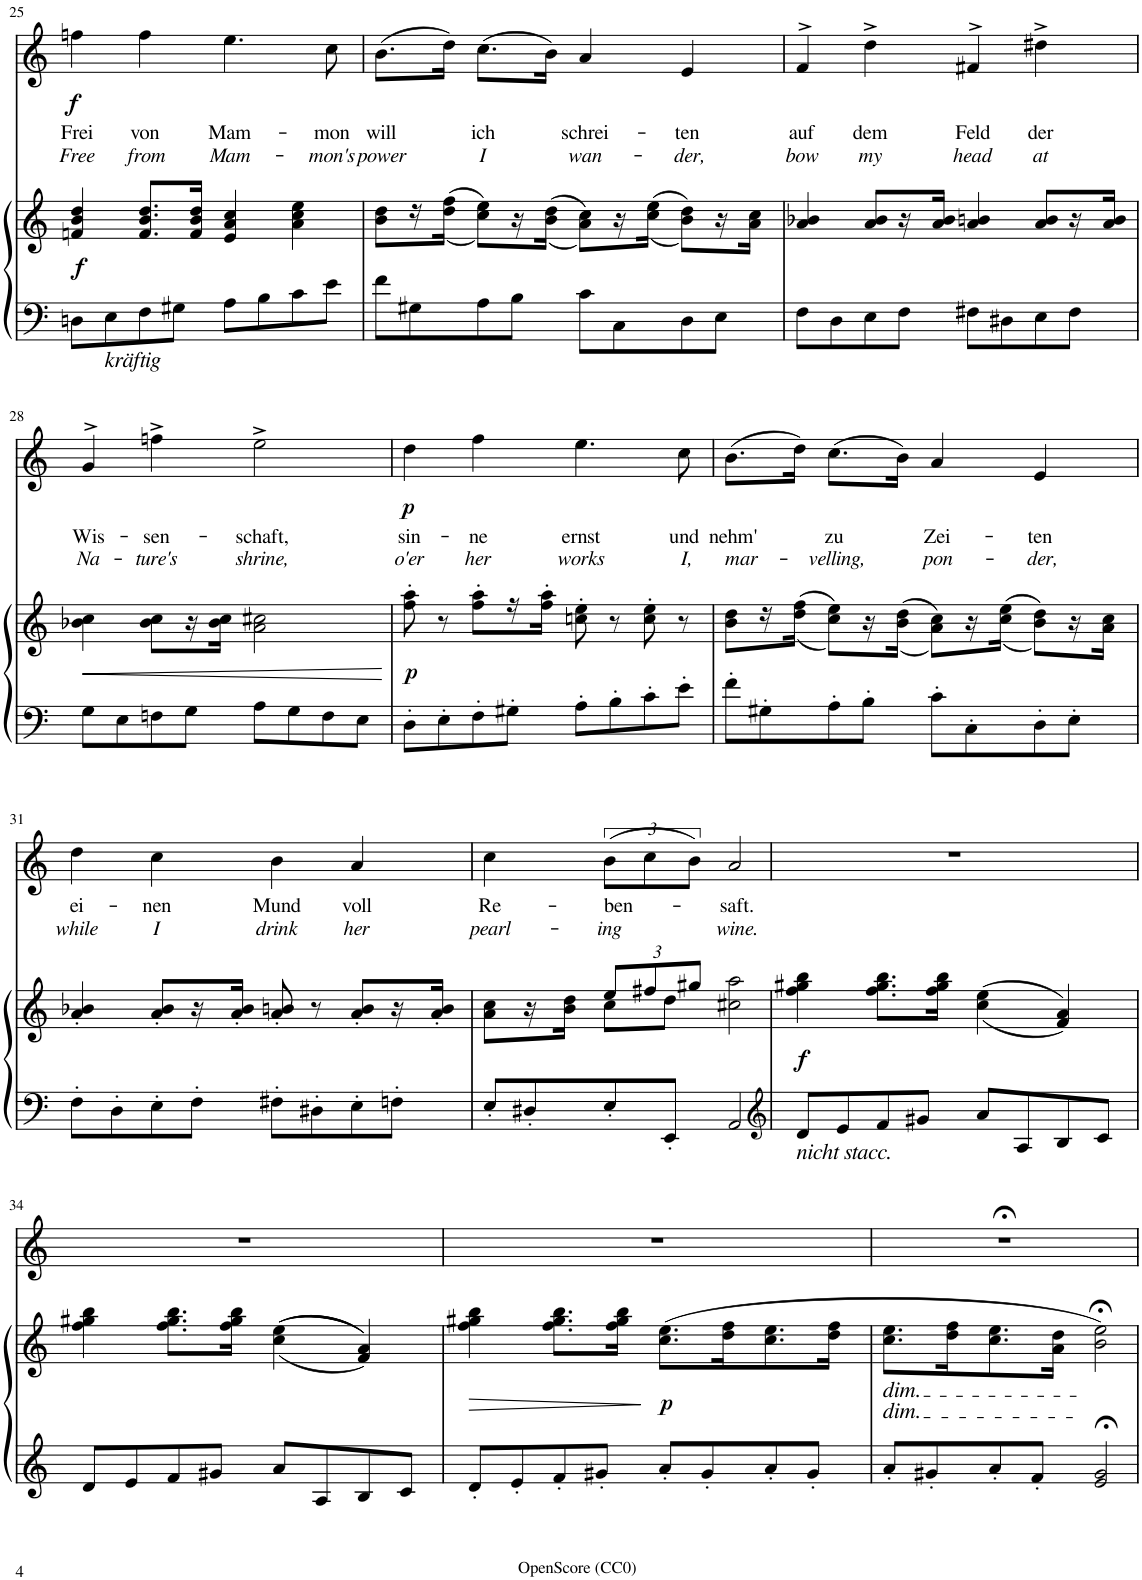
**kern	**kern	**dynam	**kern	**text	**text	**dynam
*part2	*part2	*part2	*part1	*part1	*part1	*part1
*staff3	*staff2	*staff2/3	*staff1	*staff1	*staff1	*staff1
*I"Piano	*	*	*I"Voice	*	*	*
*I'Pno	*	*	*	*	*	*
!!LO:PB:g=z
*clefF4	*clefG2	*	*clefG2	*	*	*
*k[]	*k[]	*	*k[]	*	*	*
*M4/4	*M4/4	*	*M4/4	*	*	*
=25	=25	=25	=25	=25	=25	=25
!	!	!LO:DY:b	!	!LO:LY:b	!LO:LY:b	!LO:DY:b
8Dn\L	4fn/ 4b/ 4dd/	f	4ffn\	Frei	Free	f
!LO:TX:b:i:t=kräftig	!	!	!	!	!	!
8E\	.	.	.	.	.	.
!	!	!	!	!LO:LY:b	!LO:LY:b	!
8F\	8.f/ 8.b/ 8.dd/L	.	4ff\	von	from	.
8G#X\J	.	.	.	.	.	.
.	16f/ 16b/ 16dd/Jk	.	.	.	.	.
!	!	!	!	!LO:LY:b	!LO:LY:b	!
8A\L	4e/ 4a/ 4cc/	.	4.ee\	Mam-	Mam-	.
8B\	.	.	.	.	.	.
8c\	4a\ 4cc\ 4ee\	.	.	.	.	.
!	!	!	!	!LO:LY:b	!LO:LY:b	!
8e\J	.	.	8cc\	-mon	-mon's	.
=26	=26	=26	=26	=26	=26	=26
!	!	!	!	!LO:LY:b	!LO:LY:b	!
8f\L	8b\ 8dd\L	.	(8.b\L	will	power	.
8G#X\	16r	.	.	.	.	.
.	((<16dd\ 16ff\JJ	.	16dd\Jk)	.	.	.
!	!	!	!	!LO:LY:b	!LO:LY:b	!
8A\	8cc\ 8ee\L))	.	(8.cc\L	ich	I	.
8B\J	16r	.	.	.	.	.
.	((<16b\ 16dd\JJ	.	16b\Jk)	.	.	.
!	!	!	!	!LO:LY:b	!LO:LY:b	!
8c\L	8a\ 8cc\L))	.	4a/	schrei-	wan-	.
8C\	16r	.	.	.	.	.
.	((<16cc\ 16ee\JJ	.	.	.	.	.
!	!	!	!	!LO:LY:b	!LO:LY:b	!
8D\	8b\ 8dd\L))	.	4e/	-ten	-der,	.
8E\J	16r	.	.	.	.	.
.	16a\ 16cc\JJ	.	.	.	.	.
=27	=27	=27	=27	=27	=27	=27
!	!	!	!	!LO:LY:b	!LO:LY:b	!
8F\L	4a/ 4b-X/	.	4f^>/	auf	bow	.
8D\	.	.	.	.	.	.
!	!	!	!	!LO:LY:b	!LO:LY:b	!
8E\	8a/ 8b-/L	.	4dd^\	dem	my	.
8F\J	16r	.	.	.	.	.
.	16a/ 16b-/JJ	.	.	.	.	.
!	!	!	!	!LO:LY:b	!LO:LY:b	!
8F#X\L	4a/ 4bn/	.	4f#X^>/	Feld	head	.
8D#X\	.	.	.	.	.	.
!	!	!	!	!LO:LY:b	!LO:LY:b	!
8E\	8a/ 8b/L	.	4dd#X^\	der	at	.
8F#\J	16r	.	.	.	.	.
.	16a/ 16b/JJ	.	.	.	.	.
!!LO:LB:g=z
=28	=28	=28	=28	=28	=28	=28
!	!	!LO:HP:b	!	!LO:LY:b	!LO:LY:b	!
8G\L	4b-X\ 4cc\	<	4g^>/	Wis-	Na-	.
8E\	.	.	.	.	.	.
!	!	!	!	!LO:LY:b	!LO:LY:b	!
8Fn\	8b-\ 8cc\L	.	4ffn^\	-sen-	-ture's	.
8G\J	16r	.	.	.	.	.
.	16b-\ 16cc\JJ	.	.	.	.	.
!	!	!	!	!LO:LY:b	!LO:LY:b	!
8A\L	2a\ 2cc#X\	.	2ee^\	-schaft,	shrine,	.
8G\	.	.	.	.	.	.
8F\	.	.	.	.	.	.
8E\J	.	.	.	.	.	.
.	.	[	.	.	.	.
=29	=29	=29	=29	=29	=29	=29
!	!	!LO:DY:b	!	!LO:LY:b	!LO:LY:b	!LO:DY:b
8D'\L	8ff\' 8aa\'	p	4dd\	sin-	o'er	p
8E'\	8r	.	.	.	.	.
!	!	!	!	!LO:LY:b	!LO:LY:b	!
8F'\	8ff\' 8aa\'L	.	4ff\	-ne	her	.
8G#X'\J	16r	.	.	.	.	.
.	16ff\' 16aa\'JJ	.	.	.	.	.
!	!	!	!	!LO:LY:b	!LO:LY:b	!
8A'\L	8ccn\' 8ee\'	.	4.ee\	ernst	works	.
8B'\	8r	.	.	.	.	.
8c'\	8cc\' 8ee\'	.	.	.	.	.
!	!	!	!	!LO:LY:b	!LO:LY:b	!
8e'\J	8r	.	8cc\	und	I,	.
=30	=30	=30	=30	=30	=30	=30
!	!	!	!	!LO:LY:b	!LO:LY:b	!
8f'\L	8b\ 8dd\L	.	(8.b\L	nehm'	mar-	.
8G#X'\	16r	.	.	.	.	.
.	(<(16dd\ 16ff\JJ	.	16dd\Jk)	.	.	.
!	!	!	!	!LO:LY:b	!LO:LY:b	!
8A'\	8cc\ 8ee\L))	.	(8.cc\L	zu	-velling,	.
8B'\J	16r	.	.	.	.	.
.	(<(16b\ 16dd\JJ	.	16b\Jk)	.	.	.
!	!	!	!	!LO:LY:b	!LO:LY:b	!
8c'\L	8a\ 8cc\L))	.	4a/	Zei-	pon-	.
8C'\	16r	.	.	.	.	.
.	((<16cc\ 16ee\JJ	.	.	.	.	.
!	!	!	!	!LO:LY:b	!LO:LY:b	!
8D'\	8b\ 8dd\L))	.	4e/	-ten	-der,	.
8E'\J	16r	.	.	.	.	.
.	16a\ 16cc\JJ	.	.	.	.	.
!!LO:LB:g=z
=31	=31	=31	=31	=31	=31	=31
!	!	!	!	!LO:LY:b	!LO:LY:b	!
8F'\L	4a/' 4b-X/'	.	4dd\	ei-	while	.
8D'\	.	.	.	.	.	.
!	!	!	!	!LO:LY:b	!LO:LY:b	!
8E'\	8a/' 8b-/'L	.	4cc\	-nen	I	.
8F'\J	16r	.	.	.	.	.
.	16a/' 16b-/'JJ	.	.	.	.	.
!	!	!	!	!LO:LY:b	!LO:LY:b	!
8F#X'\L	8a/' 8bn/'	.	4b\	Mund	drink	.
8D#X'\	8r	.	.	.	.	.
!	!	!	!	!LO:LY:b	!LO:LY:b	!
8E'\	8a/' 8b/'L	.	4a/	voll	her	.
8Fn'\J	16r	.	.	.	.	.
.	16a/' 16b/'JJ	.	.	.	.	.
=32	=32	=32	=32	=32	=32	=32
*	*^	*	*	*	*	*
!	!	!	!	!	!LO:LY:b	!LO:LY:b	!
8E'/L	4ryy	8a\ 8cc\L	.	4cc\	Re-	pearl-	.
8D#X'/	.	16r	.	.	.	.	.
.	.	16b\ 16dd\JJ	.	.	.	.	.
*	*Xbrackettup	*	*	*	*	*	*
!	!	!	!	!	!LO:LY:b	!LO:LY:b	!
8E'/	12ee/L	8cc\L	.	(12b\L	-ben-	-ing	.
.	12ff#X/	.	.	12cc\	.	.	.
8EE'/J	.	8dd\J	.	.	.	.	.
.	12gg#X/J	.	.	12b\J)	.	.	.
!	!	!	!	!	!LO:LY:b	!LO:LY:b	!
2AA/	2ryy	2cc#X\ 2aa\	.	2a/	-saft.	wine.	.
*	*v	*v	*	*	*	*	*
=33	=33	=33	=33	=33	=33	=33
*clefG2	*	*	*	*	*	*
*	*^	*	*	*	*	*
!LO:TX:b:i:t=nicht stacc.	!	!	!	!	!	!	!
!	!	!	!LO:DY:b	!	!	!	!
*	*v	*v	*	*	*	*	*
8d/L	4ff\ 4gg#X\ 4bb\	f	1r	.	.	.
8e/	.	.	.	.	.	.
8f/	8.ff\ 8.gg#\ 8.bb\L	.	.	.	.	.
8g#X/J	.	.	.	.	.	.
.	16ff\ 16gg#\ 16bb\Jk	.	.	.	.	.
8a/L	((<4cc\ 4ee\	.	.	.	.	.
8A/	.	.	.	.	.	.
8B/	4f/ 4a/))	.	.	.	.	.
8c/J	.	.	.	.	.	.
!!LO:LB:g=z
=34	=34	=34	=34	=34	=34	=34
8d/L	4ff\ 4gg#X\ 4bb\	.	1r	.	.	.
8e/	.	.	.	.	.	.
8f/	8.ff\ 8.gg#\ 8.bb\L	.	.	.	.	.
8g#X/J	.	.	.	.	.	.
.	16ff\ 16gg#\ 16bb\Jk	.	.	.	.	.
8a/L	((<(4cc\ 4ee\	.	.	.	.	.
8A/	.	.	.	.	.	.
8B/	4f/ 4a/)))	.	.	.	.	.
8c/J	.	.	.	.	.	.
=35	=35	=35	=35	=35	=35	=35
!	!	!LO:HP:b	!	!	!	!
8d'/L	4ff\ 4gg#X\ 4bb\	>	1r	.	.	.
8e'/	.	.	.	.	.	.
8f'/	8.ff\ 8.gg#\ 8.bb\L	.	.	.	.	.
8g#X'/J	.	.	.	.	.	.
.	16ff\ 16gg#\ 16bb\Jk	.	.	.	.	.
!	!	!LO:DY:n=1:b	!	!	!	!
8a'/L	(8.cc\ 8.ee\L	] p	.	.	.	.
8g#'/	.	.	.	.	.	.
.	16dd\ 16ff\K	.	.	.	.	.
8a'/	8.cc\ 8.ee\	.	.	.	.	.
8g#'/J	.	.	.	.	.	.
.	16dd\ 16ff\Jk	.	.	.	.	.
=36	=36	=36	=36	=36	=36	=36
!	!LO:TX:b:i:t=dim.	!	!	!	!	!
!	!LO:TX:b:i:t=dim.	!	!	!	!	!
8a'/L	8.cc\ 8.ee\L	.	1r;<	.	.	.
8g#X'/	.	.	.	.	.	.
.	16dd\ 16ff\K	.	.	.	.	.
8a'/	8.cc\ 8.ee\	.	.	.	.	.
8f'/J	.	.	.	.	.	.
.	16a\ 16dd\Jk	.	.	.	.	.
2e/;< 2g#/;<	2b\;< 2ee\;<)	.	.	.	.	.
=	=	=	=	=	=	=
*-	*-	*-	*-	*-	*-	*-
